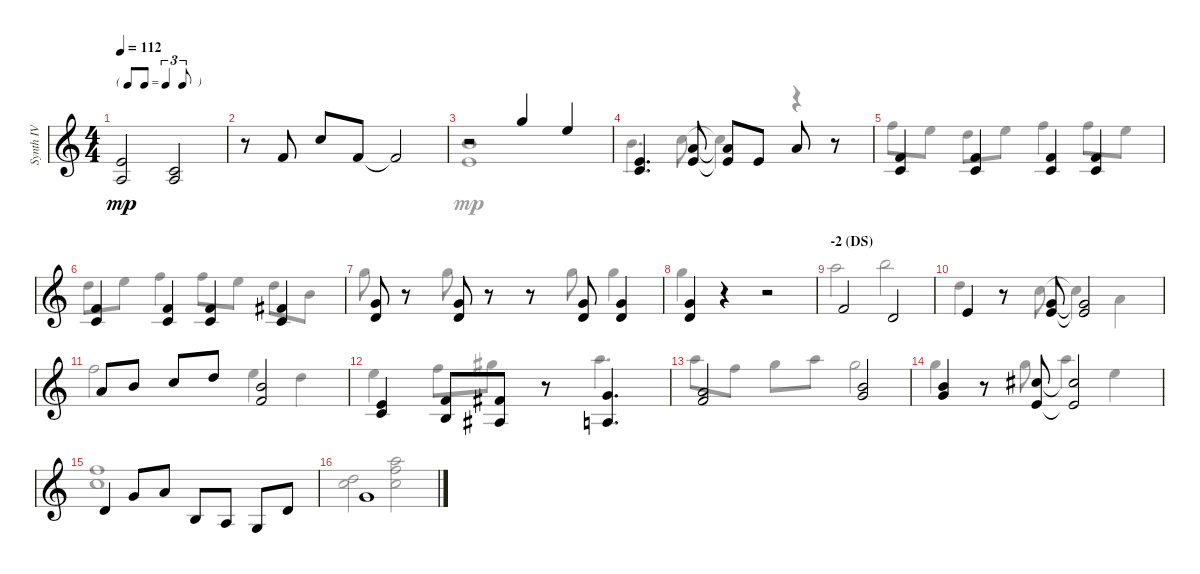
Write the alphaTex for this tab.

\track ("Synth IV" "Synth IV") {instrument englishhorn}
\staff {score}
\tuning (E4 B3 G3 D3 A2 E2 B1) {hide}
\voice
\ts (4 4)
\tf triplet8th
\section ("" "")
\tempo 112
\clef g2
\ks c
(0.1 2.3).2{dy mp} (1.2 2.3).2 |
r.8 1.1.8 8.1.8 1.1.8 1.1{t}.2 |
r.2 15.1.4 12.1.4 |
(0.1 1.2).4{d} (0.1 10.2).8 (0.1{t} 10.2{t}).8 0.1.8 5.1.8 r.8 |
(1.1 1.2).4 (1.1 1.2).4 (1.1 1.2).4 (1.1 1.2).4 |
(1.1 1.2).4 (1.1 1.2).4 (1.1 1.2).4 (2.1 1.2).4 |
(3.1 3.2).8 r.8 (3.1 3.2).8 r.8 r.8 (3.1 3.2).8 (3.1 3.2).4 |
(3.1 3.2).4 r.4 r.2 |
\section ("" "-2 (DS)")
1.1.2 3.2.2 |
0.1.4 r.8 (0.1 8.2).8 (0.1{t} 8.2{t}).2 |
5.1.8 7.1.8 8.1.8 10.1.8 (7.1 6.2).2 |
(0.1 1.2).4 (1.1 0.2).8 (2.1 3.3).8 r.8 (3.1 2.3).4{d} |
(5.1 6.2).2 (7.1 8.2).2 |
(7.1 8.2).4 r.8 (9.1 5.2).8 (9.1{t} 5.2{t}).2 |
3.2.4 3.1.8 5.1.8 0.2.8 2.3.8 0.3.8 3.2.8 |
3.1.1
\voice
\clef g2
\ottava regular
\simile none
\ks c
|
|
(7.1 5.2).1 |
7.1.4{d} 8.1.8 8.1{t}.4 r.4 |
13.1.8 12.1.8 10.1.8 12.1.8 13.1.4 13.1.8 12.1.8 |
10.1.8 12.1.8 13.1.4 13.1.8 12.1.8 10.1.8 7.1.8 |
15.1.8 r.8 15.1.8 r.8 r.8 15.1.8 15.1.4 |
15.1.4 r.4 r.2 |
17.1.2 19.1.2 |
10.1.4 r.8 8.1.8 8.1{t}.4 5.1.4 |
13.1.2 12.1.4 10.1.4 |
12.1.4 13.1.8 16.1.8 r.8 17.1.4{d} |
17.1.8 13.1.8 15.1.8 17.1.8 15.1.2 |
15.1.4 r.8 15.1.8 17.1.4 12.1.4 |
(8.1 18.2).1 |
(8.1 15.2).2 (8.1 18.2 26.3).2
